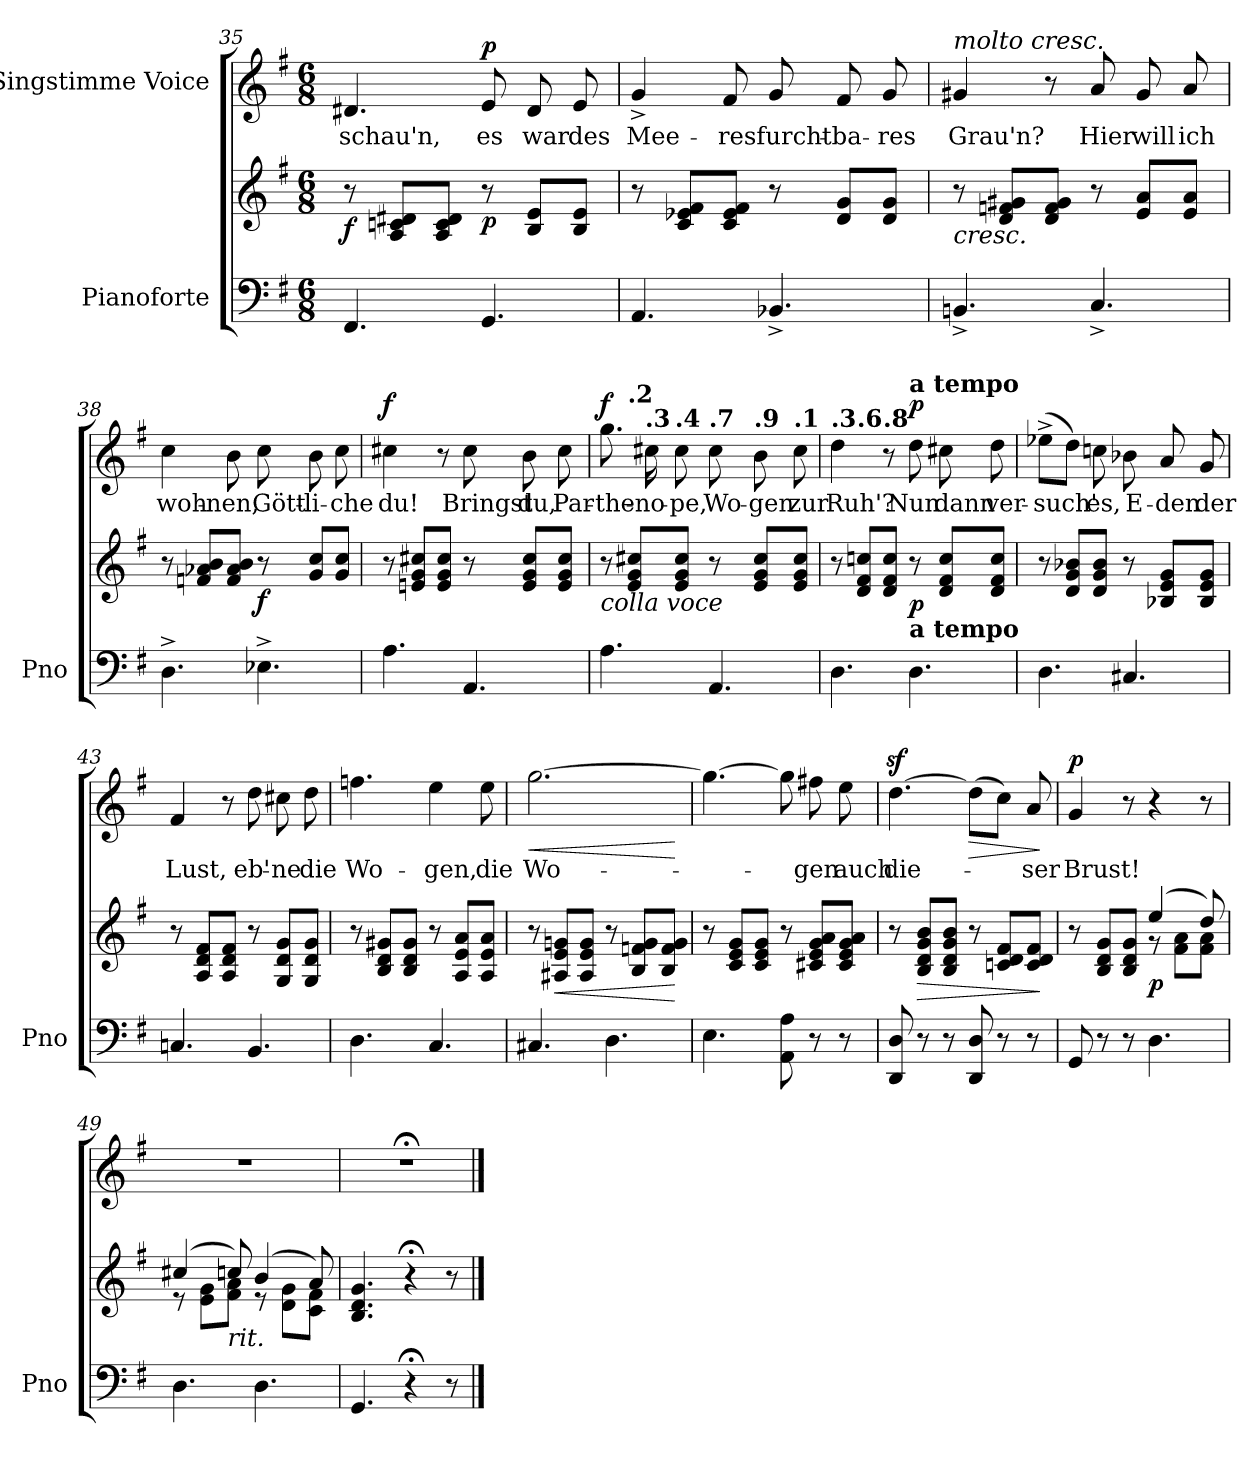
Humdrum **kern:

**kern	**kern	**dynam	**kern	**text	**dynam
*part2	*part2	*part2	*part1	*part1	*part1
*staff3	*staff2	*staff2/3	*staff1	*staff1	*staff1
*I"Pianoforte	*	*	*I"Singstimme Voice	*	*
*I'Pno	*	*	*	*	*
*clefF4	*clefG2	*	*clefG2	*	*
*k[f#]	*k[f#]	*	*k[f#]	*	*
*M6/8	*M6/8	*	*M6/8	*	*
=35	=35	=35	=35	=35	=35
!	!	!LO:DY:b	!	!LO:LY:b	!
4.FF#/	8r	f	4.d#X/	schau'n,	.
.	8A/ 8cn/ 8d#X/L	.	.	.	.
.	8A/ 8c/ 8d#/J	.	.	.	.
!	!	!LO:DY:b	!	!LO:LY:b	!LO:DY:a
4.GG/	8r	p	8e/	es	p
!	!	!	!	!LO:LY:b	!
.	8B/ 8e/L	.	8d#/	war	.
!	!	!	!	!LO:LY:b	!
.	8B/ 8e/J	.	8e/	des	.
!!LO:LB:g=z
=36	=36	=36	=36	=36	=36
!	!	!	!	!LO:LY:b	!
4.AA/	8r	.	4g^/	Mee-	.
.	8c/ 8e-X/ 8f#/L	.	.	.	.
!	!	!	!	!LO:LY:b	!
.	8c/ 8e-/ 8f#/J	.	8f#/	-res	.
!	!	!	!	!LO:LY:b	!
4.BB-X^/	8r	.	8g/	furcht-	.
!	!	!	!	!LO:LY:b	!
.	8d/ 8g/L	.	8f#/	-ba-	.
!	!	!	!	!LO:LY:b	!
.	8d/ 8g/J	.	8g/	-res	.
=37	=37	=37	=37	=37	=37
!	!	!	!LO:TX:a:i:t=molto cresc.	!	!
!	!LO:TX:b:i:t=cresc.	!	!	!	!
!	!	!	!	!LO:LY:b	!
4.BBn^/	8r	.	4g#X/	Grau'n?	.
.	8d/ 8fn/ 8g#X/L	.	.	.	.
.	8d/ 8f/ 8g#/J	.	8r	.	.
!	!	!	!	!LO:LY:b	!
4.C^/	8r	.	8a/	Hier	.
!	!	!	!	!LO:LY:b	!
.	8e/ 8a/L	.	8g#/	will	.
!	!	!	!	!LO:LY:b	!
.	8e/ 8a/J	.	8a/	ich	.
=38	=38	=38	=38	=38	=38
!	!	!	!	!LO:LY:b	!
4.D^\	8r	.	4cc\	woh-	.
.	8fn/ 8a-X/ 8b/L	.	.	.	.
!	!	!	!	!LO:LY:b	!
.	8f/ 8a-/ 8b/J	.	8b\	-nen,	.
!	!	!LO:DY:b	!	!LO:LY:b	!
4.E-X^\	8r	f	8cc\	Gött-	.
!	!	!	!	!LO:LY:b	!
.	8g/ 8cc/L	.	8b\	-li-	.
!	!	!	!	!LO:LY:b	!
.	8g/ 8cc/J	.	8cc\	-che	.
=39	=39	=39	=39	=39	=39
!	!	!	!	!LO:LY:b	!LO:DY:a
4.A\	8r	.	4cc#X\	du!	f
.	8en/ 8g/ 8cc#X/L	.	.	.	.
.	8e/ 8g/ 8cc#/J	.	8r	.	.
!	!	!	!	!LO:LY:b	!
4.AA/	8r	.	8cc#\	Bringst	.
!	!	!	!	!LO:LY:b	!
.	8e/ 8g/ 8cc#/L	.	8b\	du,	.
!	!	!	!	!LO:LY:b	!
.	8e/ 8g/ 8cc#/J	.	8cc#\	Par-	.
!!LO:LB:g=z
=40	=40	=40	=40	=40	=40
*	*	*	*MM120	*	*
!	!	!	!LO:TX:a:i:t=ritard.molto	!	!
!	!LO:TX:b:i:t=colla voce	!	!	!	!
!	!	!	!	!LO:LY:b	!LO:DY:a
*	*	*	*^	*	*
4.A\	8r	.	8.gg\	8ryy	-the-	f
*	*	*	*MM112	*	*	*
!	!	!	!	!LO:TX:a:B:t=.2	!	!
.	8e/ 8g/ 8cc#X/L	.	.	2ryy	.	.
*	*	*	*MM108	*	*	*
!	!	!	!LO:TX:a:B:t=.3	!	!	!
!	!	!	!	!	!LO:LY:b	!
.	.	.	16cc#X\	.	-no-	.
*	*	*	*MM104	*	*	*
!	!	!	!LO:TX:a:B:t=.4	!	!	!
!	!	!	!	!	!LO:LY:b	!
.	8e/ 8g/ 8cc#/J	.	8cc#\	.	-pe,	.
*	*	*	*MM96	*	*	*
!	!	!	!LO:TX:a:B:t=.7	!	!	!
!	!	!	!	!	!LO:LY:b	!
4.AA/	8r	.	8cc#\	.	Wo-	.
*	*	*	*MM88	*	*	*
!	!	!	!LO:TX:a:B:t=.9	!	!	!
!	!	!	!	!	!LO:LY:b	!
.	8e/ 8g/ 8cc#/L	.	8b\	.	-gen	.
*	*	*	*MM81	*	*	*
!	!	!	!LO:TX:a:B:t=.1	!	!	!
!	!	!	!	!	!LO:LY:b	!
.	8e/ 8g/ 8cc#/J	.	8cc#\	8ryy	zur	.
=41	=41	=41	=41	=41	=41	=41
*	*	*	*MM73	*	*	*
!	!	!	!LO:TX:a:B:t=.3	!	!	!
!	!	!	!	!	!LO:LY:b	!
4.D\	8r	.	4dd\	8ryy	Ruh'?	.
*	*	*	*MM65	*	*	*
!	!	!	!	!LO:TX:a:B:t=.6	!	!
.	8d/ 8f#/ 8ccn/L	.	.	2ryy	.	.
*	*	*	*MM57	*	*	*
!	!	!	!LO:TX:a:B:t=.8	!	!	!
.	8d/ 8f#/ 8cc/J	.	8r	.	.	.
!	!	!	!LO:TX:a:B:t=a tempo	!	!	!
!	!LO:TX:b:B:t=a tempo	!	!	!	!	!
!	!	!LO:DY:b	!	!	!LO:LY:b	!LO:DY:a
4.D\	8r	p	8dd\	.	Nun	p
!	!	!	!	!	!LO:LY:b	!
.	8d/ 8f#/ 8cc/L	.	8cc#X\	.	dann	.
!	!	!	!	!	!LO:LY:b	!
.	8d/ 8f#/ 8cc/J	.	8dd\	8ryy	ver-	.
=42	=42	=42	=42	=42	=42	=42
!	!	!	!	!	!LO:LY:b	!
*	*	*	*v	*v	*	*
4.D\	8r	.	(>8ee-X^\L	-such'	.
.	8d/ 8g/ 8b-X/L	.	8dd\J)	.	.
!	!	!	!	!LO:LY:b	!
.	8d/ 8g/ 8b-/J	.	8ccn\	es,	.
!	!	!	!	!LO:LY:b	!
4.C#X/	8r	.	8b-X\	E-	.
!	!	!	!	!LO:LY:b	!
.	8B-X/ 8e/ 8g/L	.	8a/	-den	.
!	!	!	!	!LO:LY:b	!
.	8B-/ 8e/ 8g/J	.	8g/	der	.
=43	=43	=43	=43	=43	=43
!	!	!	!	!LO:LY:b	!
4.Cn/	8r	.	4f#/	Lust,	.
.	8A/ 8d/ 8f#/L	.	.	.	.
.	8A/ 8d/ 8f#/J	.	8r	.	.
!	!	!	!	!LO:LY:b	!
4.BB/	8r	.	8dd\	eb'-	.
!	!	!	!	!LO:LY:b	!
.	8G/ 8d/ 8g/L	.	8cc#X\	-ne	.
!	!	!	!	!LO:LY:b	!
.	8G/ 8d/ 8g/J	.	8dd\	die	.
=44	=44	=44	=44	=44	=44
!	!	!	!	!LO:LY:b	!
4.D\	8r	.	4.ffn\	Wo-	.
.	8B/ 8d/ 8g#X/L	.	.	.	.
.	8B/ 8d/ 8g#/J	.	.	.	.
!	!	!	!	!LO:LY:b	!
4.C/	8r	.	4ee\	-gen,	.
.	8A/ 8e/ 8a/L	.	.	.	.
!	!	!	!	!LO:LY:b	!
.	8A/ 8e/ 8a/J	.	8ee\	die	.
!!LO:LB:g=z
=45	=45	=45	=45	=45	=45
!	!	!	!	!LO:LY:b	!LO:HP:b
4.C#X/	8r	.	[2.gg\	Wo-	<
!	!	!LO:HP:b	!	!	!
.	8A#X/ 8e/ 8gn/L	<	.	.	.
.	8A#/ 8e/ 8g/J	.	.	.	.
4.D\	8r	.	.	.	.
.	8B/ 8fn/ 8g/L	.	.	.	.
.	8B/ 8f/ 8g/J	.	.	.	.
.	.	[	.	.	[
=46	=46	=46	=46	=46	=46
4.E\	8r	.	4.gg\_	.	.
.	8c/ 8e/ 8g/L	.	.	.	.
.	8c/ 8e/ 8g/J	.	.	.	.
8AA\ 8A\	8r	.	8gg\]	.	.
!	!	!	!	!LO:LY:b	!
8r	8c#X/ 8e/ 8g/ 8a/L	.	8ff#X\	-gen	.
!	!	!	!	!LO:LY:b	!
8r	8c#/ 8e/ 8g/ 8a/J	.	8ee\	auch	.
=47	=47	=47	=47	=47	=47
!	!	!	!	!LO:LY:b	!
8DD/ 8D/	8r	.	[4.ddz>\	die-	.
!	!	!LO:HP:b	!	!	!
8r	8B/ 8d/ 8g/ 8b/L	>	.	.	.
8r	8B/ 8d/ 8g/ 8b/J	.	.	.	.
!	!	!	!	!	!LO:HP:b
8DD/ 8D/	8r	.	(>8dd\L]	.	>
8r	8cn/ 8d/ 8f#/L	.	8cc\J)	.	.
!	!	!	!	!LO:LY:b	!
8r	8c/ 8d/ 8f#/J	.	8a/	-ser	.
.	.	]	.	.	]
=48	=48	=48	=48	=48	=48
*	*^	*	*	*	*
!	!	!	!	!	!LO:LY:b	!LO:DY:a
8GG/	8r	4.ryy	.	4g/	Brust!	p
8r	8B/ 8d/ 8g/L	.	.	.	.	.
8r	8B/ 8d/ 8g/J	.	.	8r	.	.
!	!	!	!LO:DY:b	!	!	!
4.D\	(>4ee/	8r	p	4r	.	.
.	.	8f#\ 8a\L	.	.	.	.
.	8dd/)	8f#\ 8a\J	.	8r	.	.
=49	=49	=49	=49	=49	=49	=49
*	*	*	*	*^	*	*
*	*	*	*	*	*^	*	*
*	*	*	*	*	*	*^	*	*
*	*	*	*	*	*	*	*^	*	*
4.D\	(>4cc#X/	8r	.	2.r	4ryy	4.ryy	2ryy	2ryy	.	.
.	.	8e\ 8g\L	.	.	.	.	.	.	.	.
*	*	*	*	*MM120	*	*	*	*	*	*
!	!LO:TX:b:i:t=rit.	!	!	!	!	!	!	!	!	!
.	8ccn/)	8f#\ 8a\J	.	.	2ryy	.	.	.	.	.
*	*	*	*	*MM105	*	*	*	*	*	*
4.D\	(>4b/	8r	.	.	.	4.ryy	.	.	.	.
*	*	*	*	*MM90	*	*	*	*	*	*
.	.	8d\ 8g\L	.	.	.	.	4ryy	8ryy	.	.
*	*	*	*	*MM75	*	*	*	*	*	*
.	8a/)	8c\ 8f#\J	.	.	.	.	.	8ryy	.	.
*	*v	*v	*	*	*	*	*	*	*	*
*	*	*	*v	*v	*v	*v	*v	*	*
=50	=50	=50	=50	=50	=50
*	*	*	*MM60	*	*
4.GG/	4.B/ 4.d/ 4.g/	.	2.r;<	.	.
4r;<	4r;<	.	.	.	.
8r	8r	.	.	.	.
==	==	==	==	==	==
*-	*-	*-	*-	*-	*-
